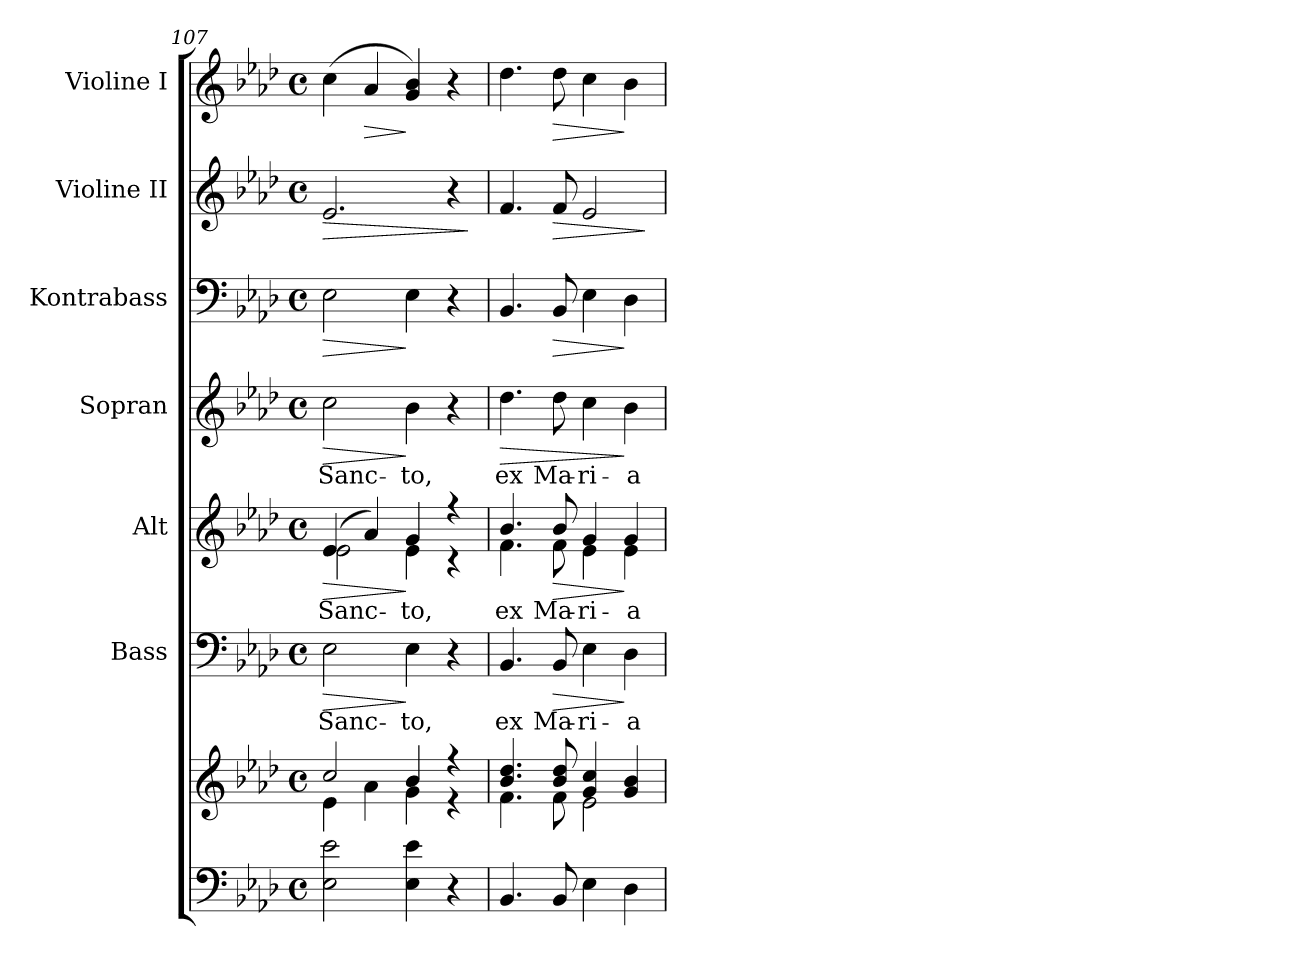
**kern	**kern	**kern	**text	**dynam	**kern	**text	**dynam	**kern	**text	**dynam	**kern	**dynam	**kern	**dynam	**kern	**dynam
*part7	*part7	*part6	*part6	*part6	*part5	*part5	*part5	*part4	*part4	*part4	*part3	*part3	*part2	*part2	*part1	*part1
*staff8	*staff7	*staff6	*staff6	*staff6	*staff5	*staff5	*staff5	*staff4	*staff4	*staff4	*staff3	*staff3	*staff2	*staff2	*staff1	*staff1
*	*	*I"Bass	*	*	*I"Alt	*	*	*I"Sopran	*	*	*I"Kontrabass	*	*I"Violine II	*	*I"Violine I	*
*	*	*I'B.	*	*	*I'A.	*	*	*I'S.	*	*	*I'Kb.	*	*I'Vl. II	*	*I'Vl. I	*
!!LO:PB:g=z
*clefF4	*clefG2	*clefF4	*	*	*clefG2	*	*	*clefG2	*	*	*clefF4	*	*clefG2	*	*clefG2	*
*	*	*	*	*	*	*	*	*	*	*	*ITrd7c12	*	*	*	*	*
*k[b-e-a-d-]	*k[b-e-a-d-]	*k[b-e-a-d-]	*	*	*k[b-e-a-d-]	*	*	*k[b-e-a-d-]	*	*	*k[b-e-a-d-]	*	*k[b-e-a-d-]	*	*k[b-e-a-d-]	*
*A-:	*A-:	*A-:	*	*	*A-:	*	*	*A-:	*	*	*A-:	*	*A-:	*	*A-:	*
*M4/4	*M4/4	*M4/4	*	*	*M4/4	*	*	*M4/4	*	*	*M4/4	*	*M4/4	*	*M4/4	*
*met(c)	*met(c)	*met(c)	*	*	*met(c)	*	*	*met(c)	*	*	*met(c)	*	*met(c)	*	*met(c)	*
=107	=107	=107	=107	=107	=107	=107	=107	=107	=107	=107	=107	=107	=107	=107	=107	=107
*	*^	*	*	*	*	*	*	*	*	*	*	*	*	*	*	*
!	!	!	!	!LO:LY:b	!LO:HP:b	!	!LO:LY:b	!LO:HP:b	!	!LO:LY:b	!LO:HP:b	!	!LO:HP:b	!	!LO:HP:b	!	!
*	*	*	*	*	*	*^	*	*	*	*	*	*	*	*	*	*	*
2E-\ 2e-\	2cc/	4e-\	2E-\	Sanc-	>	(4e-/	2e-\	Sanc-	>	2cc\	Sanc-	>	2EE-\	>	2.e-/	>	(>4cc\	.
!	!	!	!	!	!	!	!	!	!	!	!	!	!	!	!	!	!	!LO:HP:b
.	.	4a-\	.	.	.	4a-/)	.	.	.	.	.	.	.	.	.	.	4a-/	>
!	!	!	!	!LO:LY:b	!	!	!	!LO:LY:b	!	!	!LO:LY:b	!	!	!	!	!	!	!
4E-\ 4e-\	4b-/	4g\	4E-\	-to,	]	4g/	4e-\	-to,	]	4b-\	-to,	]	4EE-\	]	.	.	4g/ 4b-/)	]
4r	4r	4r	4r	.	.	4r	4r	.	.	4r	.	.	4r	.	4r	.	4r	.
*	*v	*v	*	*	*	*v	*v	*	*	*	*	*	*	*	*	*	*	*
.	.	.	.	.	.	.	.	.	.	.	.	.	.	]	.	.
=108	=108	=108	=108	=108	=108	=108	=108	=108	=108	=108	=108	=108	=108	=108	=108	=108
*	*^	*	*	*	*	*	*	*	*	*	*	*	*	*	*	*
!	!	!	!	!LO:LY:b	!	!	!LO:LY:b	!	!	!LO:LY:b	!LO:HP:b	!	!	!	!	!	!
*	*	*	*	*	*	*^	*	*	*	*	*	*	*	*	*	*	*
4.BB-/	4.b-/ 4.dd-/	4.f\	4.BB-/	ex	.	4.b-/	4.f\	ex	.	4.dd-\	ex	>	4.BBB-/	.	4.f/	.	4.dd-\	.
!	!	!	!	!LO:LY:b	!LO:HP:b	!	!	!LO:LY:b	!LO:HP:b	!	!LO:LY:b	!	!	!LO:HP:b	!	!LO:HP:b	!	!LO:HP:b
8BB-/	8b-/ 8dd-/	8f\	8BB-/	Ma-	>	8b-/	8f\	Ma-	>	8dd-\	Ma-	.	8BBB-/	>	8f/	>	8dd-\	>
!	!	!	!	!LO:LY:b	!	!	!	!LO:LY:b	!	!	!LO:LY:b	!	!	!	!	!	!	!
4E-\	4g/ 4cc/	2e-\	4E-\	-ri-	.	4g/	4e-\	-ri-	.	4cc\	-ri-	.	4EE-\	.	2e-/	.	4cc\	.
!	!	!	!	!LO:LY:b	!	!	!	!LO:LY:b	!	!	!LO:LY:b	!	!	!	!	!	!	!
4D-\	4g/ 4b-/	.	4D-\	-a	]	4g/	4e-\	-a	]	4b-\	-a	]	4DD-\	]	.	.	4b-\	]
*	*v	*v	*	*	*	*v	*v	*	*	*	*	*	*	*	*	*	*	*
.	.	.	.	.	.	.	.	.	.	.	.	.	.	]	.	.
=	=	=	=	=	=	=	=	=	=	=	=	=	=	=	=	=
*-	*-	*-	*-	*-	*-	*-	*-	*-	*-	*-	*-	*-	*-	*-	*-	*-
